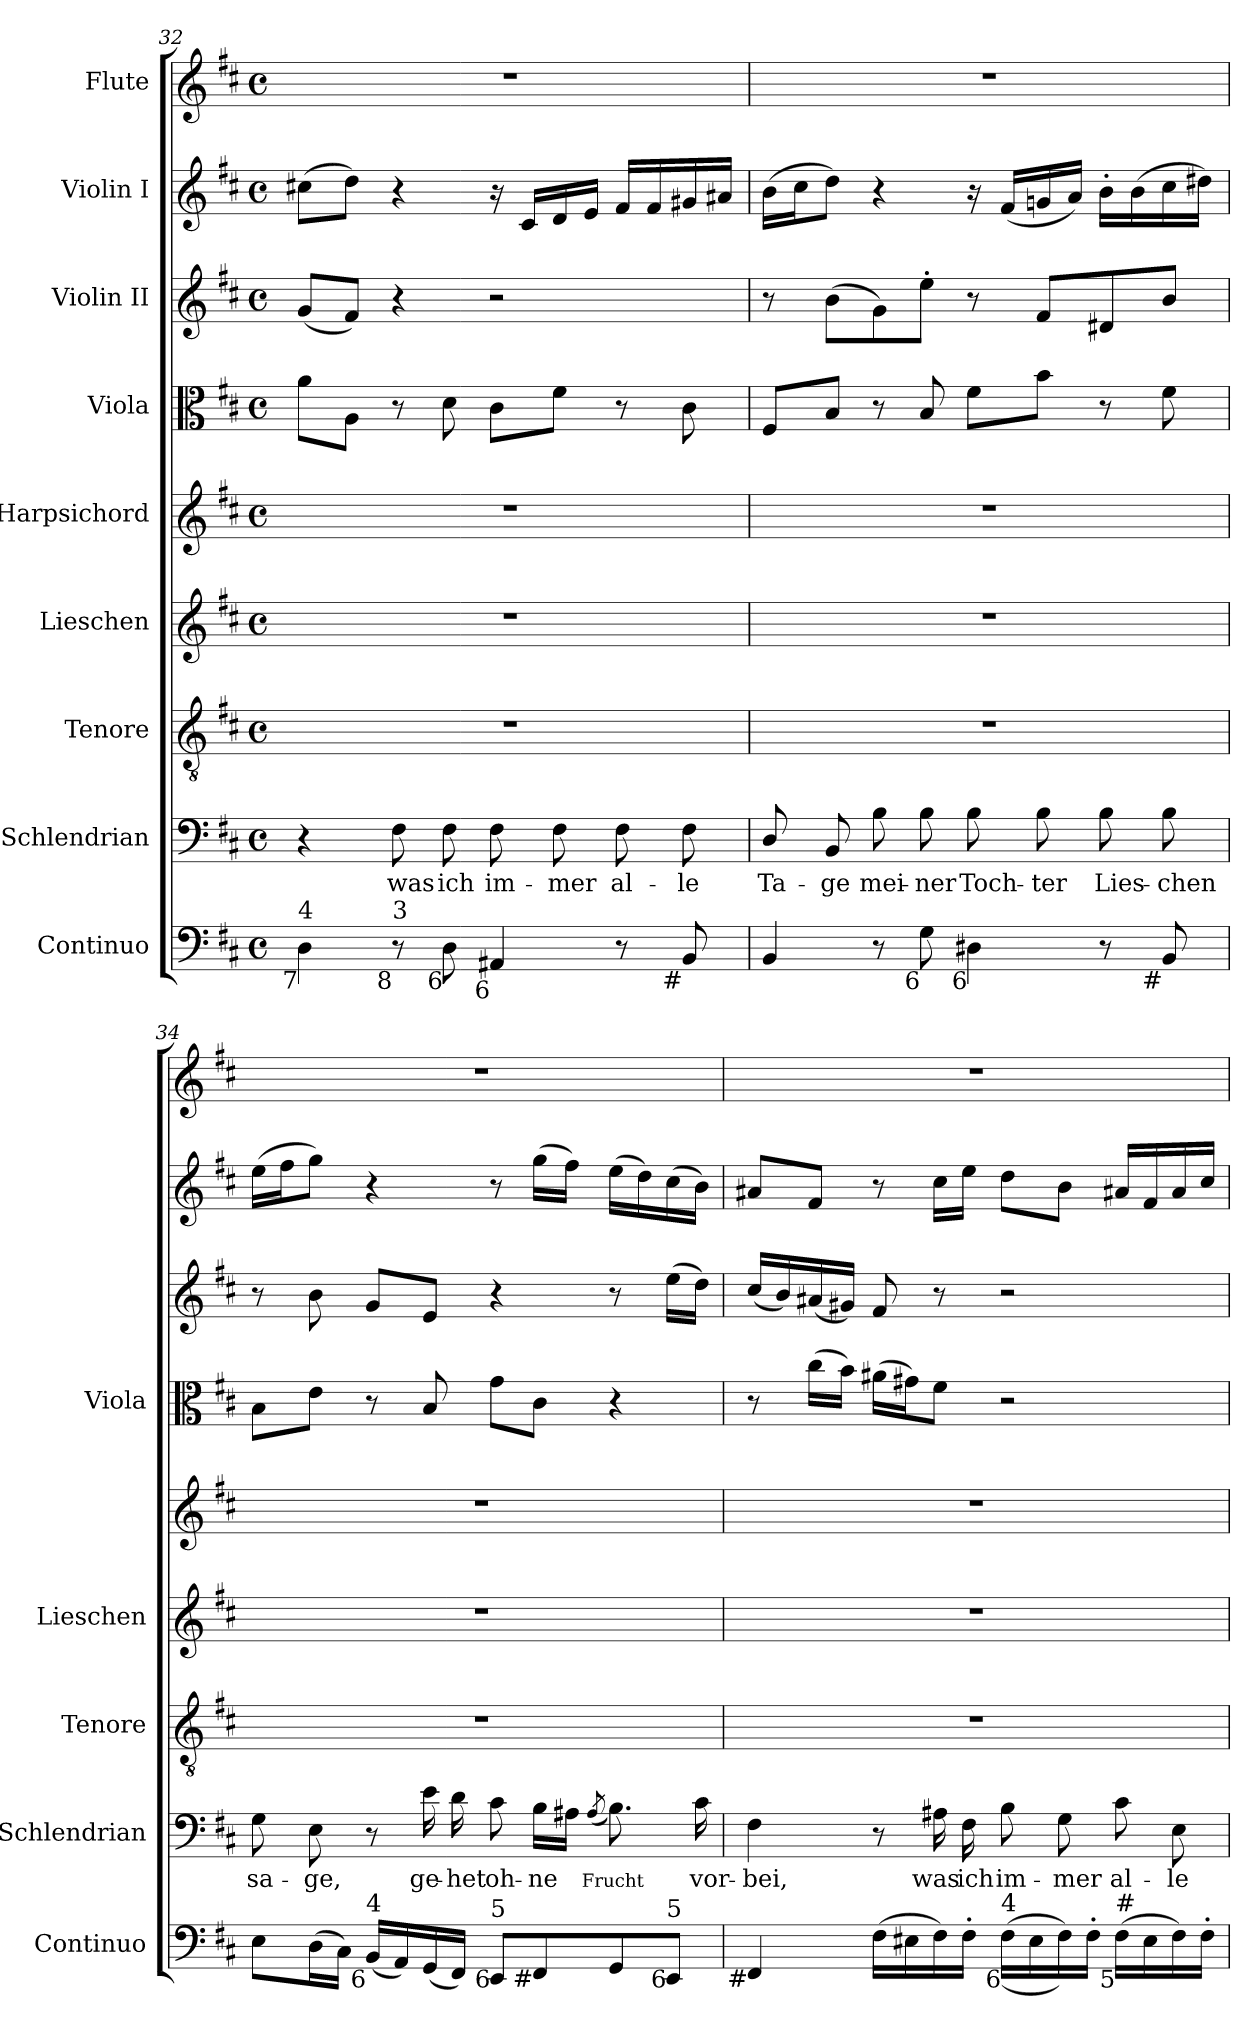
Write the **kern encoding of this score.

**kern	**kern	**text	**kern	**kern	**kern	**kern	**kern	**kern	**kern
*part9	*part8	*part8	*part7	*part6	*part5	*part4	*part3	*part2	*part1
*staff9	*staff8	*staff8	*staff7	*staff6	*staff5	*staff4	*staff3	*staff2	*staff1
*I"Continuo	*I"Schlendrian	*	*I"Tenore	*I"Lieschen	*I"Harpsichord	*I"Viola	*I"Violin II	*I"Violin I	*I"Flute
*I'Continuo	*I'Schlendrian	*	*I'Tenore	*I'Lieschen	*	*I'Viola	*	*	*
*clefF4	*clefF4	*	*clefGv2	*clefG2	*clefG2	*clefC3	*clefG2	*clefG2	*clefG2
*	*	*	*ITrd7c12	*	*	*	*	*	*
*k[f#c#]	*k[f#c#]	*	*k[f#c#]	*k[f#c#]	*k[f#c#]	*k[f#c#]	*k[f#c#]	*k[f#c#]	*k[f#c#]
*D:	*D:	*	*D:	*D:	*D:	*D:	*D:	*D:	*D:
*M4/4	*M4/4	*	*M4/4	*M4/4	*M4/4	*M4/4	*M4/4	*M4/4	*M4/4
*met(c)	*met(c)	*	*met(c)	*met(c)	*met(c)	*met(c)	*met(c)	*met(c)	*met(c)
=32	=32	=32	=32	=32	=32	=32	=32	=32	=32
!LO:TX:b:rj:t=7	!	!	!	!	!	!	!	!	!
!LO:TX:t=4	!	!	!	!	!	!	!	!	!
4Di\	4r	.	1r	1r	1r	8ai\L	(8gi/L	(8cc#Xi\L	1r
.	.	.	.	.	.	8Ai\J	8f#i/J)	8ddi\J)	.
!LO:TX:b:rj:t=8	!	!	!	!	!	!	!	!	!
!LO:TX:t=3	!	!	!	!	!	!	!	!	!
!	!	!LO:LY:b:color=#000000	!	!	!	!	!	!	!
8r	8F#i\	was	.	.	.	8r	4r	4r	.
!LO:TX:b:rj:t=6	!	!	!	!	!	!	!	!	!
!	!	!LO:LY:b:color=#000000	!	!	!	!	!	!	!
8Di\	8F#i\	ich	.	.	.	8di\	.	.	.
!LO:TX:b:rj:t=6	!	!	!	!	!	!	!	!	!
!	!	!LO:LY:b:color=#000000	!	!	!	!	!	!	!
4AA#Xi/	8F#i\	im-	.	.	.	8c#i\L	2r	16r	.
.	.	.	.	.	.	.	.	16c#i/LL	.
!	!	!LO:LY:b:color=#000000	!	!	!	!	!	!	!
.	8F#i\	-mer	.	.	.	8f#i\J	.	16di/	.
.	.	.	.	.	.	.	.	16ei/JJ	.
!	!	!LO:LY:b:color=#000000	!	!	!	!	!	!	!
8r	8F#i\	al-	.	.	.	8r	.	16f#i/LL	.
.	.	.	.	.	.	.	.	16f#i/	.
!LO:TX:b:rj:t=#	!	!	!	!	!	!	!	!	!
!	!	!LO:LY:b:color=#000000	!	!	!	!	!	!	!
8BBi/	8F#i\	-le	.	.	.	8c#i\	.	16g#Xi/	.
.	.	.	.	.	.	.	.	16a#Xi/JJ	.
!!LO:LB:g=z
=33	=33	=33	=33	=33	=33	=33	=33	=33	=33
!	!	!LO:LY:b:color=#000000	!	!	!	!	!	!	!
4BBi/	8Di/	Ta-	1r	1r	1r	8F#i/L	8r	(16bi\LL	1r
.	.	.	.	.	.	.	.	16cc#i\J	.
!	!	!LO:LY:b:color=#000000	!	!	!	!	!	!	!
.	8BBi/	-ge	.	.	.	8Bi/J	(8bi\L	8ddi\J)	.
!	!	!LO:LY:b:color=#000000	!	!	!	!	!	!	!
8r	8Bi\	mei-	.	.	.	8r	8gi\)	4r	.
!LO:TX:b:rj:t=6	!	!	!	!	!	!	!	!	!
!	!	!LO:LY:b:color=#000000	!	!	!	!	!	!	!
8Gi\	8Bi\	-ner	.	.	.	8Bi/	8ee'i\J	.	.
!LO:TX:b:rj:t=6	!	!	!	!	!	!	!	!	!
!	!	!LO:LY:b:color=#000000	!	!	!	!	!	!	!
4D#Xi\	8Bi\	Toch-	.	.	.	8f#i\L	8r	16r	.
.	.	.	.	.	.	.	.	(16f#i/LL	.
!	!	!LO:LY:b:color=#000000	!	!	!	!	!	!	!
.	8Bi\	-ter	.	.	.	8bi\J	8f#i/L	16gni/	.
.	.	.	.	.	.	.	.	16ai/JJ)	.
!	!	!LO:LY:b:color=#000000	!	!	!	!	!	!	!
8r	8Bi\	Lies-	.	.	.	8r	8d#Xi/	16b'i\LL	.
.	.	.	.	.	.	.	.	(16bi\	.
!LO:TX:b:rj:t=#	!	!	!	!	!	!	!	!	!
!	!	!LO:LY:b:color=#000000	!	!	!	!	!	!	!
8BBi/	8Bi\	-chen	.	.	.	8f#i\	8bi/J	16cc#i\	.
.	.	.	.	.	.	.	.	16dd#Xi\JJ)	.
=34	=34	=34	=34	=34	=34	=34	=34	=34	=34
!	!	!LO:LY:b:color=#000000	!	!	!	!	!	!	!
8Ei\L	8Gi\	sa-	1r	1r	1r	8Bi\L	8r	(16eei\LL	1r
.	.	.	.	.	.	.	.	16ff#i\J	.
!	!	!LO:LY:b:color=#000000	!	!	!	!	!	!	!
(16Di\L	8Ei\	-ge,	.	.	.	8ei\J	8bi\	8ggi\J)	.
16C#i\JJ)	.	.	.	.	.	.	.	.	.
!LO:TX:b:rj:t=6	!	!	!	!	!	!	!	!	!
!LO:TX:t=4	!	!	!	!	!	!	!	!	!
(16BBi/LL	8r	.	.	.	.	8r	8gi/L	4r	.
16AAi/)	.	.	.	.	.	.	.	.	.
!	!	!LO:LY:b:color=#000000	!	!	!	!	!	!	!
(16GGi/	16ei\	ge-	.	.	.	8Bi/	8ei/J	.	.
!	!	!LO:LY:b:color=#000000	!	!	!	!	!	!	!
16FF#i/JJ)	16di\	-het	.	.	.	.	.	.	.
!LO:TX:b:rj:t=6	!	!	!	!	!	!	!	!	!
!LO:TX:t=5	!	!	!	!	!	!	!	!	!
!	!	!LO:LY:b:color=#000000	!	!	!	!	!	!	!
8EEi/L	8c#i\	oh-	.	.	.	8gi\L	4r	8r	.
!LO:TX:b:rj:t=#	!	!	!	!	!	!	!	!	!
!	!	!LO:LY:b:color=#000000	!	!	!	!	!	!	!
8FF#i/	16Bi\LL	-ne	.	.	.	8c#i\J	.	(16ggi\LL	.
.	16A#Xi\JJ	.	.	.	.	.	.	16ff#i\JJ)	.
!	!	!LO:LY:b:color=#000000	!	!	!	!	!	!	!
.	(8qA#i/	Frucht	.	.	.	.	.	.	.
8GGi/	8.Bi\)	.	.	.	.	4r	8r	(16eei\LL	.
.	.	.	.	.	.	.	.	16ddi\)	.
!LO:TX:b:rj:t=6	!	!	!	!	!	!	!	!	!
!LO:TX:t=5	!	!	!	!	!	!	!	!	!
8EEi/J	.	.	.	.	.	.	(16eei\LL	(16cc#i\	.
!	!	!LO:LY:b:color=#000000	!	!	!	!	!	!	!
.	16c#i\	vor-	.	.	.	.	16ddi\JJ)	16bi\JJ)	.
=35	=35	=35	=35	=35	=35	=35	=35	=35	=35
!LO:TX:b:rj:t=#	!	!	!	!	!	!	!	!	!
!	!	!LO:LY:b:color=#000000	!	!	!	!	!	!	!
4FF#i/	4F#i\	-bei,	1r	1r	1r	8r	(16cc#i/LL	8a#Xi/L	1r
.	.	.	.	.	.	.	16bi/)	.	.
.	.	.	.	.	.	(16cc#i\LL	(16a#Xi/	8f#i/J	.
.	.	.	.	.	.	16bi\JJ)	16g#Xi/JJ)	.	.
(16F#i\LL	8r	.	.	.	.	(16a#Xi\LL	8f#i/	8r	.
16E#Xi\	.	.	.	.	.	16g#Xi\J)	.	.	.
!	!	!LO:LY:b:color=#000000	!	!	!	!	!	!	!
16F#i\)	16A#Xi\	was	.	.	.	8f#i\J	8r	16cc#i\LL	.
!	!	!LO:LY:b:color=#000000	!	!	!	!	!	!	!
16F#'i\JJ	16F#i\	ich	.	.	.	.	.	16eei\JJ	.
!LO:TX:b:rj:t=6	!	!	!	!	!	!	!	!	!
!LO:TX:t=4	!	!	!	!	!	!	!	!	!
!	!	!LO:LY:b:color=#000000	!	!	!	!	!	!	!
((16F#i\LL	8Bi\	im-	.	.	.	2r	2r	8ddi\L	.
16E#i\	.	.	.	.	.	.	.	.	.
!	!	!LO:LY:b:color=#000000	!	!	!	!	!	!	!
16F#i\))	8Gi\	-mer	.	.	.	.	.	8bi\J	.
16F#'i\JJ	.	.	.	.	.	.	.	.	.
!LO:TX:b:rj:t=5	!	!	!	!	!	!	!	!	!
!LO:TX:t=#	!	!	!	!	!	!	!	!	!
!	!	!LO:LY:b:color=#000000	!	!	!	!	!	!	!
(16F#i\LL	8c#i\	al-	.	.	.	.	.	16a#Xi/LL	.
16E#i\	.	.	.	.	.	.	.	16f#i/	.
!	!	!LO:LY:b:color=#000000	!	!	!	!	!	!	!
16F#i\)	8Ei\	-le	.	.	.	.	.	16a#i/	.
16F#'i\JJ	.	.	.	.	.	.	.	16cc#i/JJ	.
=	=	=	=	=	=	=	=	=	=
*-	*-	*-	*-	*-	*-	*-	*-	*-	*-
